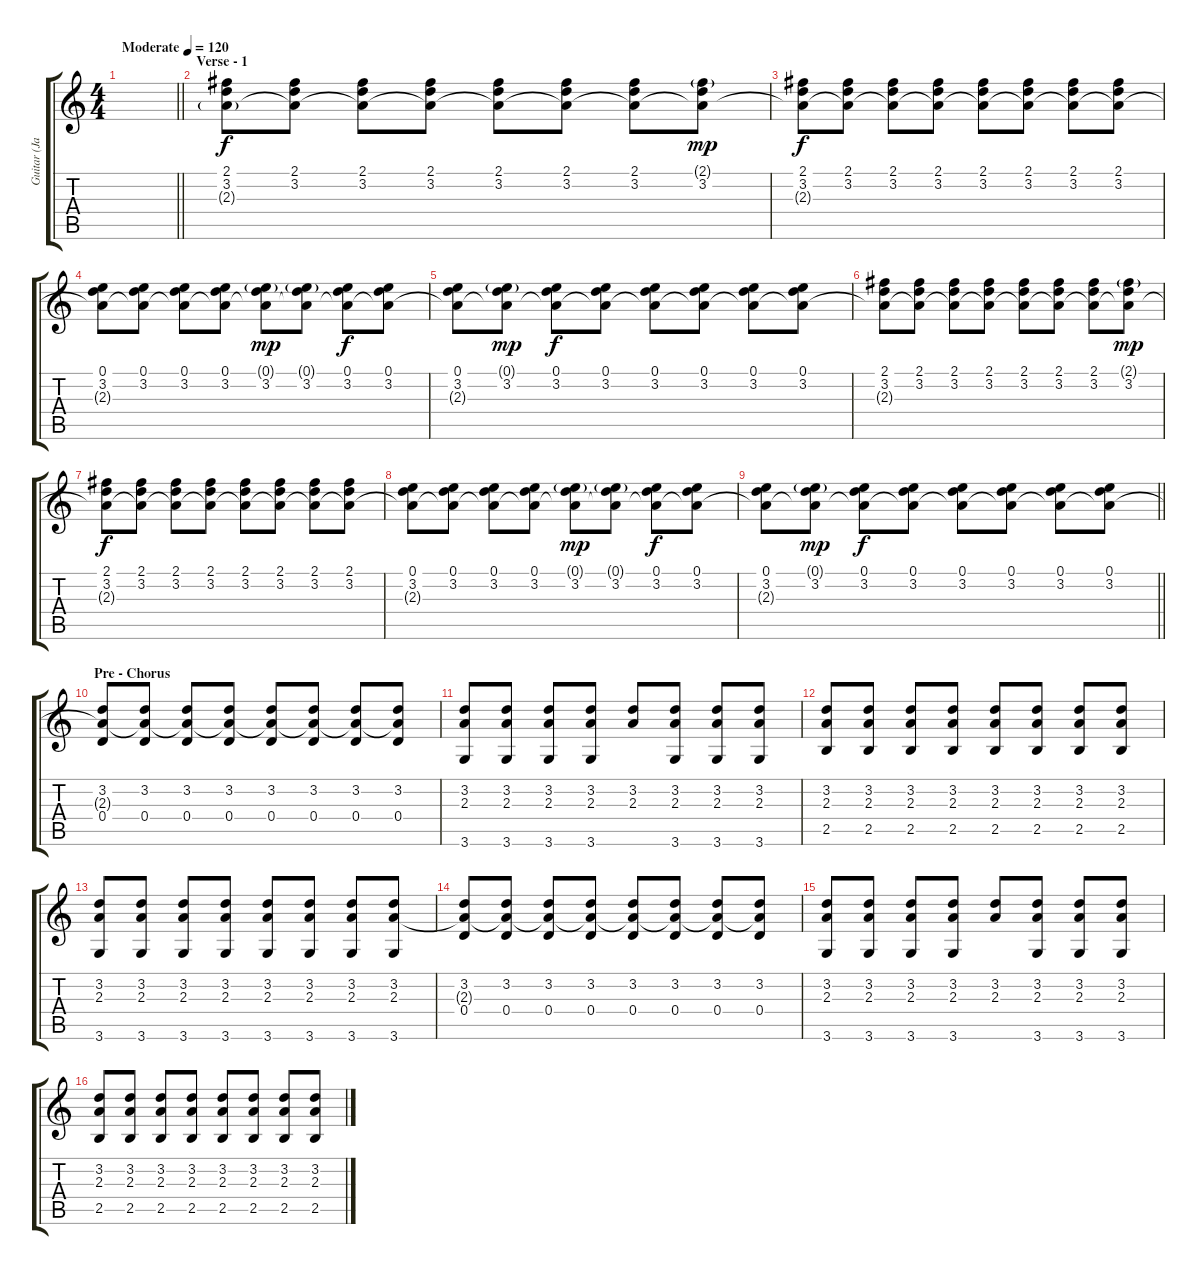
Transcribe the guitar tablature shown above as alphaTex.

\track ("Guitar (Jazz)" "Guitar (Ja") {instrument electricguitarjazz}
\staff {score tabs}
\tuning (E4 B3 G3 D3 A2 E2) {hide}
\ts (4 4)
\tempo (120 "Moderate")
\clef g2
\barLineRight lightlight
\ks c
|
\section ("" "Verse - 1")
(2.1 3.2 2.3{g}).8 (2.1 3.2 2.3{t}).8{dy f} (2.1 3.2 2.3{t}).8 (2.1 3.2 2.3{t}).8 (2.1 3.2 2.3{t}).8 (2.1 3.2 2.3{t}).8 (2.1 3.2 2.3{t}).8 (2.1{g} 3.2 2.3{t}).8{dy mp} |
(2.1 3.2 2.3{t}).8{dy f} (2.1 3.2 2.3{t}).8 (2.1 3.2 2.3{t}).8 (2.1 3.2 2.3{t}).8 (2.1 3.2 2.3{t}).8 (2.1 3.2 2.3{t}).8 (2.1 3.2 2.3{t}).8 (2.1 3.2 2.3{t}).8 |
(0.1 3.2 2.3{t}).8 (0.1 3.2 2.3{t}).8 (0.1 3.2 2.3{t}).8 (0.1 3.2 2.3{t}).8 (0.1{g} 3.2 2.3{t}).8{dy mp} (0.1{g} 3.2 2.3{t}).8 (0.1 3.2 2.3{t}).8{dy f} (0.1 3.2 2.3{t}).8 |
(0.1 3.2 2.3{t}).8 (0.1{g} 3.2 2.3{t}).8{dy mp} (0.1 3.2 2.3{t}).8{dy f} (0.1 3.2 2.3{t}).8 (0.1 3.2 2.3{t}).8 (0.1 3.2 2.3{t}).8 (0.1 3.2 2.3{t}).8 (0.1 3.2 2.3{t}).8 |
(2.1 3.2 2.3{t}).8 (2.1 3.2 2.3{t}).8 (2.1 3.2 2.3{t}).8 (2.1 3.2 2.3{t}).8 (2.1 3.2 2.3{t}).8 (2.1 3.2 2.3{t}).8 (2.1 3.2 2.3{t}).8 (2.1{g} 3.2 2.3{t}).8{dy mp} |
(2.1 3.2 2.3{t}).8{dy f} (2.1 3.2 2.3{t}).8 (2.1 3.2 2.3{t}).8 (2.1 3.2 2.3{t}).8 (2.1 3.2 2.3{t}).8 (2.1 3.2 2.3{t}).8 (2.1 3.2 2.3{t}).8 (2.1 3.2 2.3{t}).8 |
(0.1 3.2 2.3{t}).8 (0.1 3.2 2.3{t}).8 (0.1 3.2 2.3{t}).8 (0.1 3.2 2.3{t}).8 (0.1{g} 3.2 2.3{t}).8{dy mp} (0.1{g} 3.2 2.3{t}).8 (0.1 3.2 2.3{t}).8{dy f} (0.1 3.2 2.3{t}).8 |
\barLineRight lightlight
(0.1 3.2 2.3{t}).8 (0.1{g} 3.2 2.3{t}).8{dy mp} (0.1 3.2 2.3{t}).8{dy f} (0.1 3.2 2.3{t}).8 (0.1 3.2 2.3{t}).8 (0.1 3.2 2.3{t}).8 (0.1 3.2 2.3{t}).8 (0.1 3.2 2.3{t}).8 |
\section ("" "Pre - Chorus")
(3.2 2.3{t} 0.4).8 (3.2 2.3{t} 0.4).8 (3.2 2.3{t} 0.4).8 (3.2 2.3{t} 0.4).8 (3.2 2.3{t} 0.4).8 (3.2 2.3{t} 0.4).8 (3.2 2.3{t} 0.4).8 (3.2 2.3{t} 0.4).8 |
(3.2 2.3 3.6).8 (3.2 2.3 3.6).8 (3.2 2.3 3.6).8 (3.2 2.3 3.6).8 (3.2 2.3).8 (3.2 2.3 3.6).8 (3.2 2.3 3.6).8 (3.2 2.3 3.6).8 |
(3.2 2.3 2.5).8 (3.2 2.3 2.5).8 (3.2 2.3 2.5).8 (3.2 2.3 2.5).8 (3.2 2.3 2.5).8 (3.2 2.3 2.5).8 (3.2 2.3 2.5).8 (3.2 2.3 2.5).8 |
(3.2 2.3 3.6).8 (3.2 2.3 3.6).8 (3.2 2.3 3.6).8 (3.2 2.3 3.6).8 (3.2 2.3 3.6).8 (3.2 2.3 3.6).8 (3.2 2.3 3.6).8 (3.2 2.3 3.6).8 |
(3.2 2.3{t} 0.4).8 (3.2 2.3{t} 0.4).8 (3.2 2.3{t} 0.4).8 (3.2 2.3{t} 0.4).8 (3.2 2.3{t} 0.4).8 (3.2 2.3{t} 0.4).8 (3.2 2.3{t} 0.4).8 (3.2 2.3{t} 0.4).8 |
(3.2 2.3 3.6).8 (3.2 2.3 3.6).8 (3.2 2.3 3.6).8 (3.2 2.3 3.6).8 (3.2 2.3).8 (3.2 2.3 3.6).8 (3.2 2.3 3.6).8 (3.2 2.3 3.6).8 |
(3.2 2.3 2.5).8 (3.2 2.3 2.5).8 (3.2 2.3 2.5).8 (3.2 2.3 2.5).8 (3.2 2.3 2.5).8 (3.2 2.3 2.5).8 (3.2 2.3 2.5).8 (3.2 2.3 2.5).8
